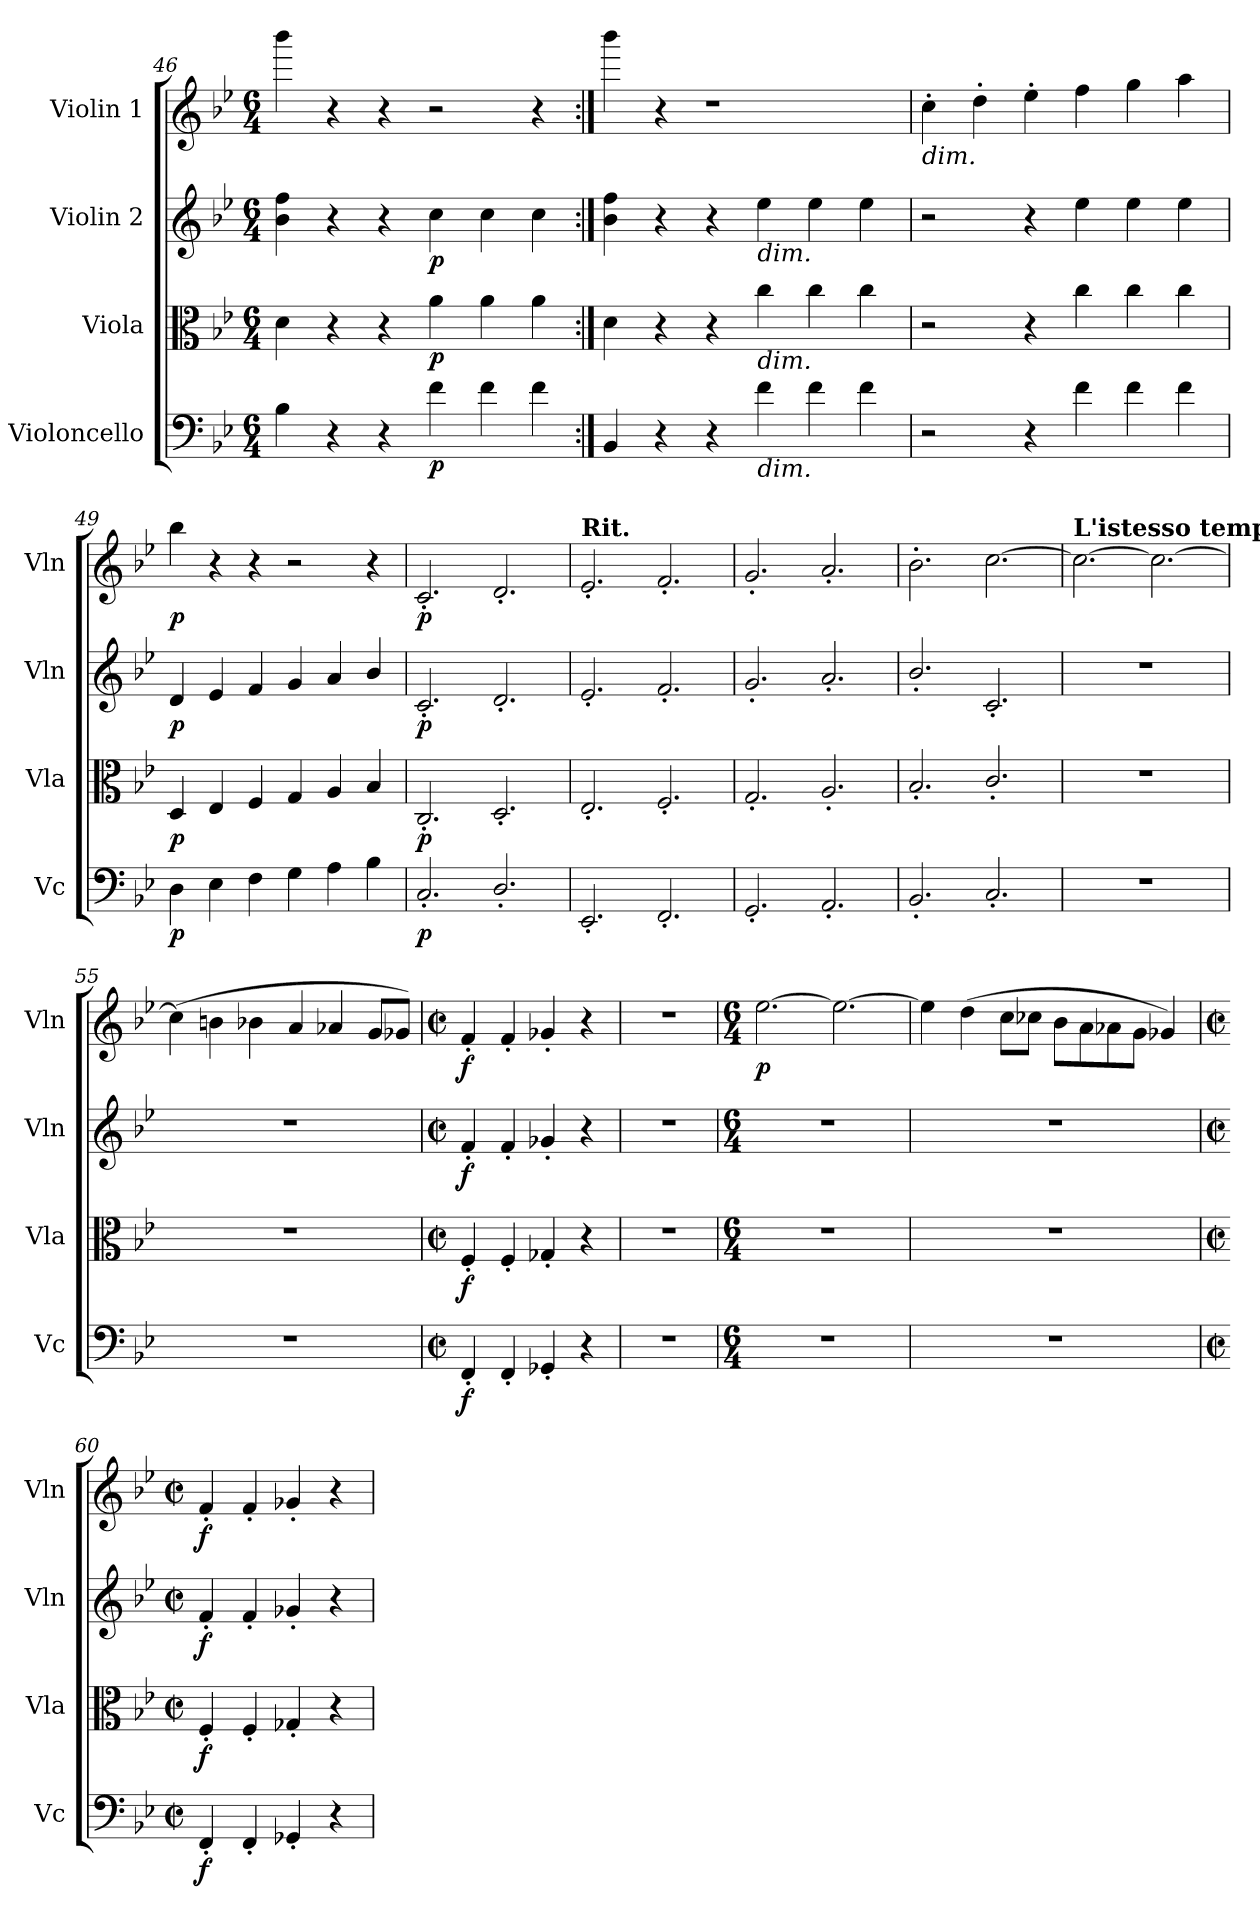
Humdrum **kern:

**kern	**dynam	**kern	**dynam	**kern	**dynam	**kern	**dynam
*part4	*part4	*part3	*part3	*part2	*part2	*part1	*part1
*staff4	*staff4	*staff3	*staff3	*staff2	*staff2	*staff1	*staff1
*I"Violoncello	*	*I"Viola	*	*I"Violin 2	*	*I"Violin 1	*
*I'Vc	*	*I'Vla	*	*I'Vln	*	*I'Vln	*
!!LO:LB:g=z
*clefF4	*	*clefC3	*	*clefG2	*	*clefG2	*
*k[b-e-]	*	*k[b-e-]	*	*k[b-e-]	*	*k[b-e-]	*
*M6/4	*	*M6/4	*	*M6/4	*	*M6/4	*
=46X2	=46X2	=46X2	=46X2	=46X2	=46X2	=46X2	=46X2
4B-\	.	4d\	.	4b-\ 4ff\	.	4bbb-\	.
4r	.	4r	.	4r	.	4r	.
4r	.	4r	.	4r	.	4r	.
!	!LO:DY:b	!	!LO:DY:b	!	!LO:DY:b	!	!
4f\	p	4a\	p	4cc\	p	2r	.
4f\	.	4a\	.	4cc\	.	.	.
4f\	.	4a\	.	4cc\	.	4r	.
!!LO:LB:g=z
=47:|!	=47:|!	=47:|!	=47:|!	=47:|!	=47:|!	=47:|!	=47:|!
4BB-/	.	4d\	.	4b-\ 4ff\	.	4bbb-\	.
4r	.	4r	.	4r	.	4r	.
4r	.	4r	.	4r	.	1r	.
!	!	!	!	!LO:TX:b:i:t=dim.	!	!	!
!	!	!LO:TX:b:i:t=dim.	!	!	!	!	!
!LO:TX:b:i:t=dim.	!	!	!	!	!	!	!
4f\	.	4cc\	.	4ee-\	.	.	.
4f\	.	4cc\	.	4ee-\	.	.	.
4f\	.	4cc\	.	4ee-\	.	.	.
=48	=48	=48	=48	=48	=48	=48	=48
!	!	!	!	!	!	!LO:TX:b:i:t=dim.	!
2r	.	2r	.	2r	.	4cc'\	.
.	.	.	.	.	.	4dd'\	.
4r	.	4r	.	4r	.	4ee-'\	.
4f\	.	4cc\	.	4ee-\	.	4ff\	.
4f\	.	4cc\	.	4ee-\	.	4gg\	.
4f\	.	4cc\	.	4ee-\	.	4aa\	.
=49	=49	=49	=49	=49	=49	=49	=49
!	!LO:DY:b	!	!LO:DY:b	!	!LO:DY:b	!	!LO:DY:b
4D\	p	4D/	p	4d/	p	4bb-\	p
4E-\	.	4E-/	.	4e-/	.	4r	.
4F\	.	4F/	.	4f/	.	4r	.
4G\	.	4G/	.	4g/	.	2r	.
4A\	.	4A/	.	4a/	.	.	.
4B-\	.	4B-/	.	4b-/	.	4r	.
=50	=50	=50	=50	=50	=50	=50	=50
!	!LO:DY:b	!	!LO:DY:b	!	!LO:DY:b	!	!LO:DY:b
2.C'/	p	2.C'/	p	2.c'/	p	2.c'/	p
2.D'/	.	2.D'/	.	2.d'/	.	2.d'/	.
=51	=51	=51	=51	=51	=51	=51	=51
!	!	!	!	!	!	!LO:TX:a:B:t=Rit.	!
2.EE-'/	.	2.E-'/	.	2.e-'/	.	2.e-'/	.
2.FF'/	.	2.F'/	.	2.f'/	.	2.f'/	.
=52	=52	=52	=52	=52	=52	=52	=52
2.GG'/	.	2.G'/	.	2.g'/	.	2.g'/	.
2.AA'/	.	2.A'/	.	2.a'/	.	2.a'/	.
=53	=53	=53	=53	=53	=53	=53	=53
2.BB-'/	.	2.B-'/	.	2.b-'/	.	2.b-'\	.
2.C'/	.	2.c'/	.	2.c'/	.	[2.cc\	.
=54	=54	=54	=54	=54	=54	=54	=54
!	!	!	!	!	!	!LO:TX:a:B:t=L'istesso tempo	!
1.r	.	1.r	.	1.r	.	2.cc\_	.
.	.	.	.	.	.	2.cc\_	.
=55	=55	=55	=55	=55	=55	=55	=55
1.r	.	1.r	.	1.r	.	(4cc\]	.
.	.	.	.	.	.	4bn\	.
.	.	.	.	.	.	4b-X\	.
.	.	.	.	.	.	4a/	.
.	.	.	.	.	.	4a-X/	.
.	.	.	.	.	.	8g/L	.
.	.	.	.	.	.	8g-X/J)	.
!!LO:PB:g=z
=56	=56	=56	=56	=56	=56	=56	=56
*M2/2	*	*M2/2	*	*M2/2	*	*M2/2	*
*met(c|)	*	*met(c|)	*	*met(c|)	*	*met(c|)	*
!	!LO:DY:b	!	!LO:DY:b	!	!LO:DY:b	!	!LO:DY:b
4FF'/	f	4F'/	f	4f'/	f	4f'/	f
4FF'/	.	4F'/	.	4f'/	.	4f'/	.
4GG-X'/	.	4G-X'/	.	4g-X'/	.	4g-X'/	.
4r	.	4r	.	4r	.	4r	.
=57	=57	=57	=57	=57	=57	=57	=57
1r	.	1r	.	1r	.	1r	.
=58	=58	=58	=58	=58	=58	=58	=58
*M6/4	*	*M6/4	*	*M6/4	*	*M6/4	*
!	!	!	!	!	!	!	!LO:DY:b
1.r	.	1.r	.	1.r	.	[2.ee-\	p
.	.	.	.	.	.	2.ee-\_	.
=59	=59	=59	=59	=59	=59	=59	=59
1.r	.	1.r	.	1.r	.	4ee-\]	.
.	.	.	.	.	.	(4dd\	.
.	.	.	.	.	.	8cc\L	.
.	.	.	.	.	.	8cc-X\J	.
.	.	.	.	.	.	8b-\L	.
.	.	.	.	.	.	8a\	.
.	.	.	.	.	.	8a-X\	.
.	.	.	.	.	.	8g\J	.
.	.	.	.	.	.	4g-X/)	.
=60	=60	=60	=60	=60	=60	=60	=60
*M2/2	*	*M2/2	*	*M2/2	*	*M2/2	*
*met(c|)	*	*met(c|)	*	*met(c|)	*	*met(c|)	*
!	!LO:DY:b	!	!LO:DY:b	!	!LO:DY:b	!	!LO:DY:b
4FF'/	f	4F'/	f	4f'/	f	4f'/	f
4FF'/	.	4F'/	.	4f'/	.	4f'/	.
4GG-X'/	.	4G-X'/	.	4g-X'/	.	4g-X'/	.
4r	.	4r	.	4r	.	4r	.
=	=	=	=	=	=	=	=
*-	*-	*-	*-	*-	*-	*-	*-
